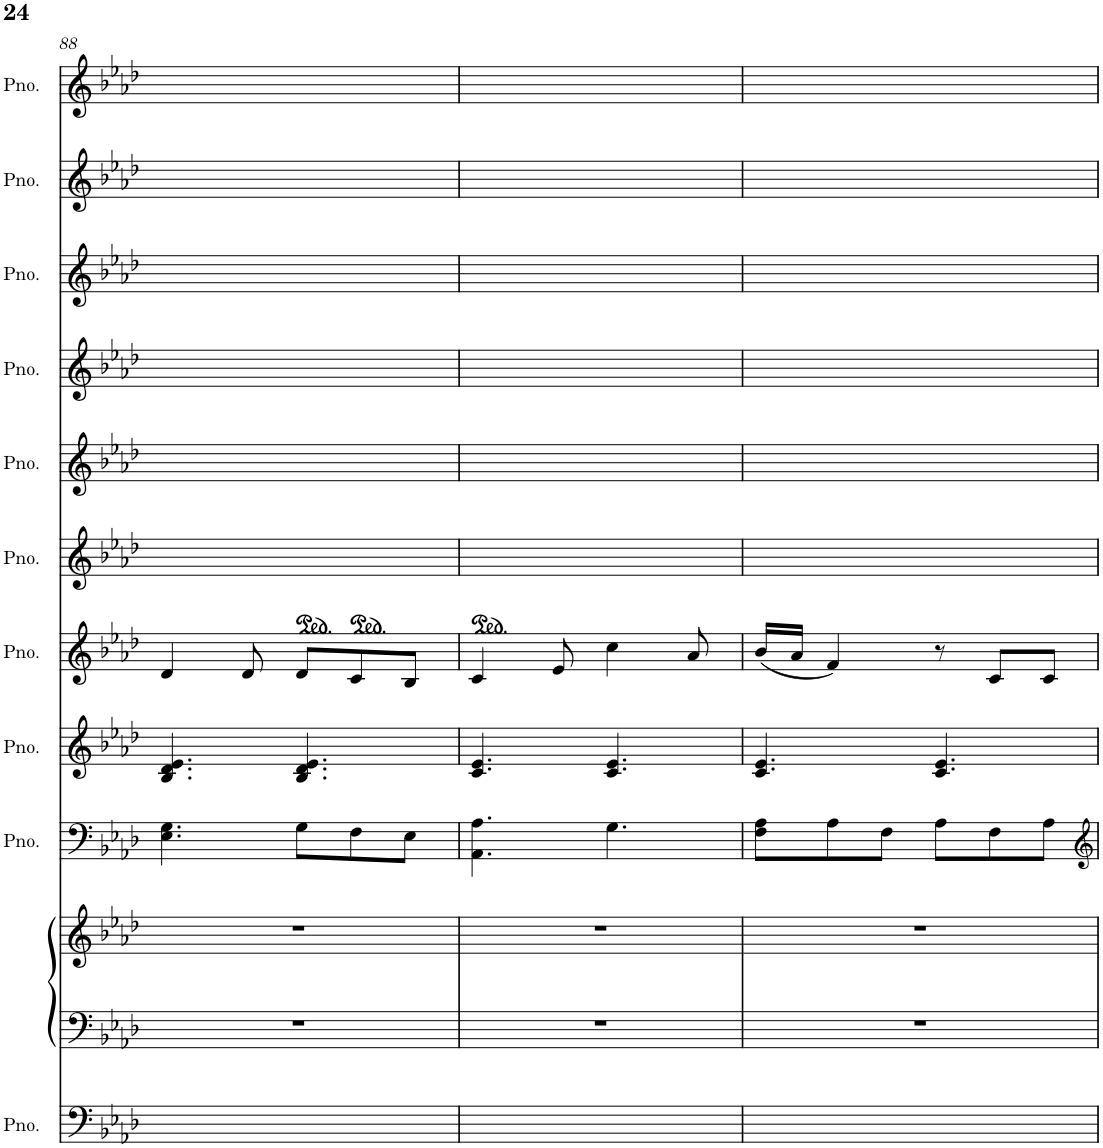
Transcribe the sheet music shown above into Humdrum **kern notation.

**kern	**kern	**kern	**kern	**kern	**kern	**kern	**kern	**kern	**kern	**kern	**kern
*part11	*part10	*part10	*part9	*part8	*part7	*part6	*part5	*part4	*part3	*part2	*part1
*staff12	*staff11	*staff10	*staff9	*staff8	*staff7	*staff6	*staff5	*staff4	*staff3	*staff2	*staff1
*I"Piano	*I"Piano	*	*I"Piano	*I"Piano	*I"Piano	*I"Piano	*I"Piano	*I"Piano	*I"Piano	*I"Piano	*I"Piano
*I'Pno.	*I'Pno	*	*I'Pno.	*I'Pno.	*I'Pno.	*I'Pno.	*I'Pno.	*I'Pno.	*I'Pno.	*I'Pno.	*I'Pno.
!!LO:PB:g=z
*clefF4	*clefF4	*clefG2	*clefF4	*clefG2	*clefG2	*clefG2	*clefG2	*clefG2	*clefG2	*clefG2	*clefG2
*k[b-e-a-d-]	*k[b-e-a-d-]	*k[b-e-a-d-]	*k[b-e-a-d-]	*k[b-e-a-d-]	*k[b-e-a-d-]	*k[b-e-a-d-]	*k[b-e-a-d-]	*k[b-e-a-d-]	*k[b-e-a-d-]	*k[b-e-a-d-]	*k[b-e-a-d-]
*M6/8	*M6/8	*M6/8	*M6/8	*M6/8	*M6/8	*M6/8	*M6/8	*M6/8	*M6/8	*M6/8	*M6/8
=88	=88	=88	=88	=88	=88	=88	=88	=88	=88	=88	=88
2.ryy	2.r	2.r	4.E-\ 4.G\	4.B-/ 4.d-/ 4.e-/	4d-/	2.ryy	2.ryy	2.ryy	2.ryy	2.ryy	2.ryy
.	.	.	.	.	8d-/	.	.	.	.	.	.
.	.	.	8G\L	4.B-/ 4.d-/ 4.e-/	8d-/L	.	.	.	.	.	.
.	.	.	8F\	.	8c/	.	.	.	.	.	.
.	.	.	8E-\J	.	8B-/J	.	.	.	.	.	.
=89	=89	=89	=89	=89	=89	=89	=89	=89	=89	=89	=89
2.ryy	2.r	2.r	4.AA-\ 4.A-\	4.c/ 4.e-/	4c/	2.ryy	2.ryy	2.ryy	2.ryy	2.ryy	2.ryy
.	.	.	.	.	8e-/	.	.	.	.	.	.
.	.	.	4.G\	4.c/ 4.e-/	4cc\	.	.	.	.	.	.
.	.	.	.	.	8a-/	.	.	.	.	.	.
=90	=90	=90	=90	=90	=90	=90	=90	=90	=90	=90	=90
2.ryy	2.r	2.r	8F\ 8A-\L	4.c/ 4.e-/	(<16b-/LL	2.ryy	2.ryy	2.ryy	2.ryy	2.ryy	2.ryy
.	.	.	.	.	16a-/JJ	.	.	.	.	.	.
.	.	.	8A-\	.	4f/)	.	.	.	.	.	.
.	.	.	8F\J	.	.	.	.	.	.	.	.
.	.	.	8A-\L	4.c/ 4.e-/	8r	.	.	.	.	.	.
.	.	.	8F\	.	8c/L	.	.	.	.	.	.
.	.	.	8A-\J	.	8c/J	.	.	.	.	.	.
=	=	=	=	=	=	=	=	=	=	=	=
*-	*-	*-	*-	*-	*-	*-	*-	*-	*-	*-	*-
